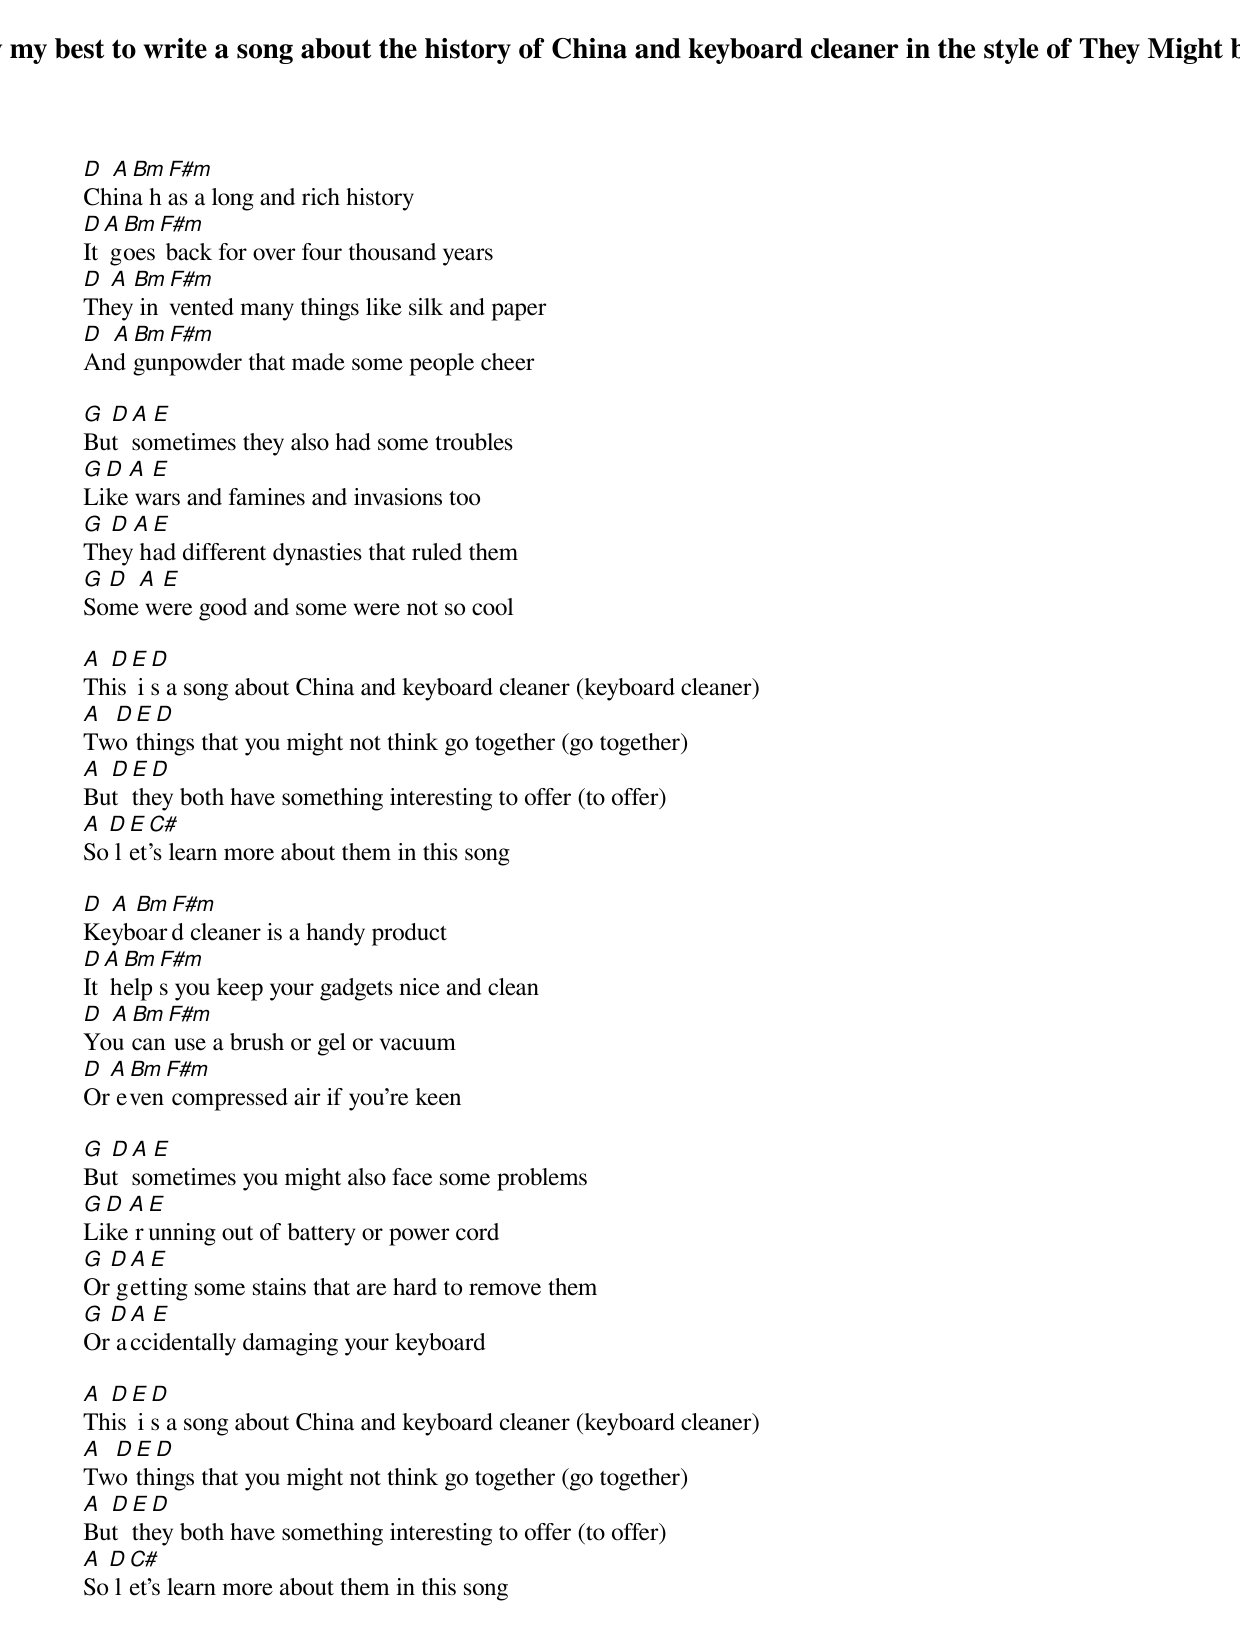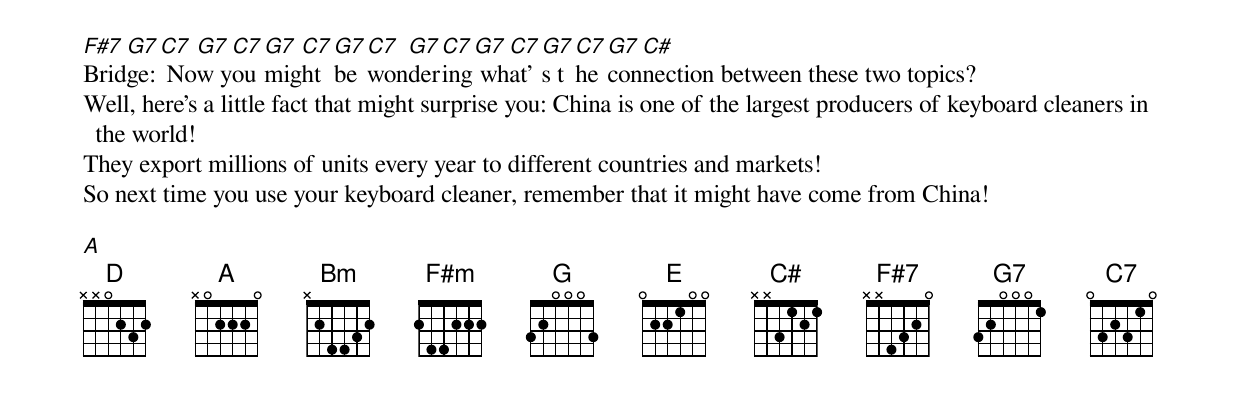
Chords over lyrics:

This is a challenging task, but I will try my best to write a song about the history of China and keyboard cleaner in the style of They Might be Giants. Here is what I came up with:

D A Bm F#m
China has a long and rich history
D A Bm F#m
It goes back for over four thousand years
D A Bm F#m
They invented many things like silk and paper
D A Bm F#m
And gunpowder that made some people cheer

G D A E
But sometimes they also had some troubles
G D A E
Like wars and famines and invasions too
G D A E
They had different dynasties that ruled them
G D A E
Some were good and some were not so cool

A D E D
This is a song about China and keyboard cleaner (keyboard cleaner)
A D E D
Two things that you might not think go together (go together)
A D E D
But they both have something interesting to offer (to offer)
A D E C#
So let's learn more about them in this song

D A Bm F#m
Keyboard cleaner is a handy product
D A Bm F#m
It helps you keep your gadgets nice and clean
D A Bm F#m
You can use a brush or gel or vacuum
D A Bm F#m
Or even compressed air if you're keen

G D A E
But sometimes you might also face some problems
G D A E
Like running out of battery or power cord
G D A E
Or getting some stains that are hard to remove them
G D A E
Or accidentally damaging your keyboard

A D E D
This is a song about China and keyboard cleaner (keyboard cleaner)
A D E D
Two things that you might not think go together (go together)
A D E D
But they both have something interesting to offer (to offer)
A D C#
So let's learn more about them in this song

F#7 G7 C7 G7 C7 G7 C7 G7 C7 G7 C7 G7 C7 G7 C7 G7 C#
Bridge: Now you might be wondering what's the connection between these two topics?
Well, here's a little fact that might surprise you: China is one of the largest producers of keyboard cleaners in the world!
They export millions of units every year to different countries and markets!
So next time you use your keyboard cleaner, remember that it might have come from China!

A
